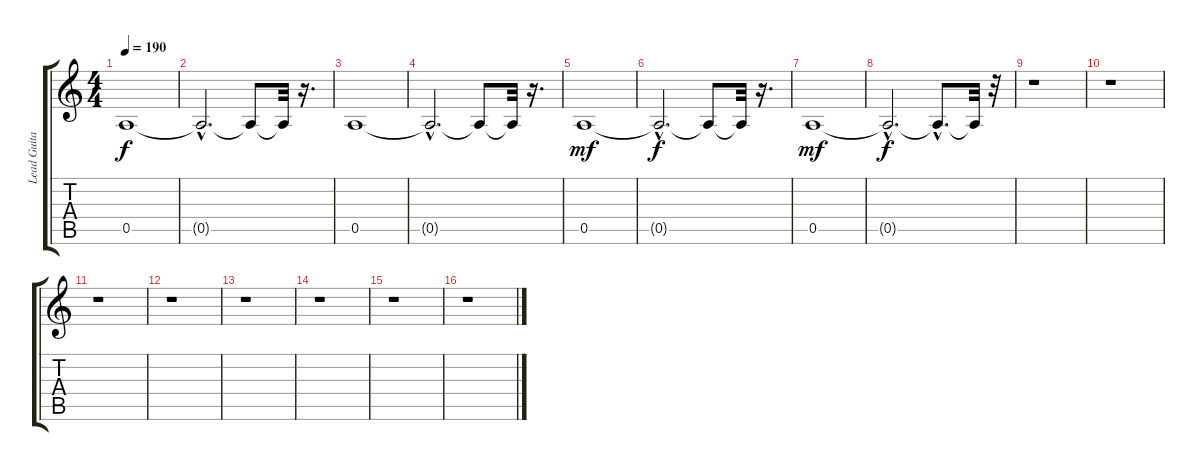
\track ("Lead Guitar (Overdub)" "Lead Guita") {instrument electricguitarclean}
\staff {score tabs}
\tuning (E4 B3 G3 D3 A2 E2) {hide}
\ts (4 4)
\tempo 190
\clef g2
\ks c
0.5.1{dy f instrument electricguitarclean} |
0.5{hac t}.2{d} 0.5{t}.8 0.5{t}.32 r.16{d} |
0.5.1 |
0.5{hac t}.2{d} 0.5{t}.8 0.5{t}.32 r.16{d} |
0.5.1{dy mf} |
0.5{hac t}.2{d dy f} 0.5{t}.8 0.5{t}.32 r.16{d} |
0.5.1{dy mf} |
0.5{hac t}.2{d dy f} 0.5{hac t}.8{d} 0.5{t}.32 r.32 |
r.1 |
r.1 |
r.1 |
r.1 |
r.1 |
r.1 |
r.1 |
r.1
